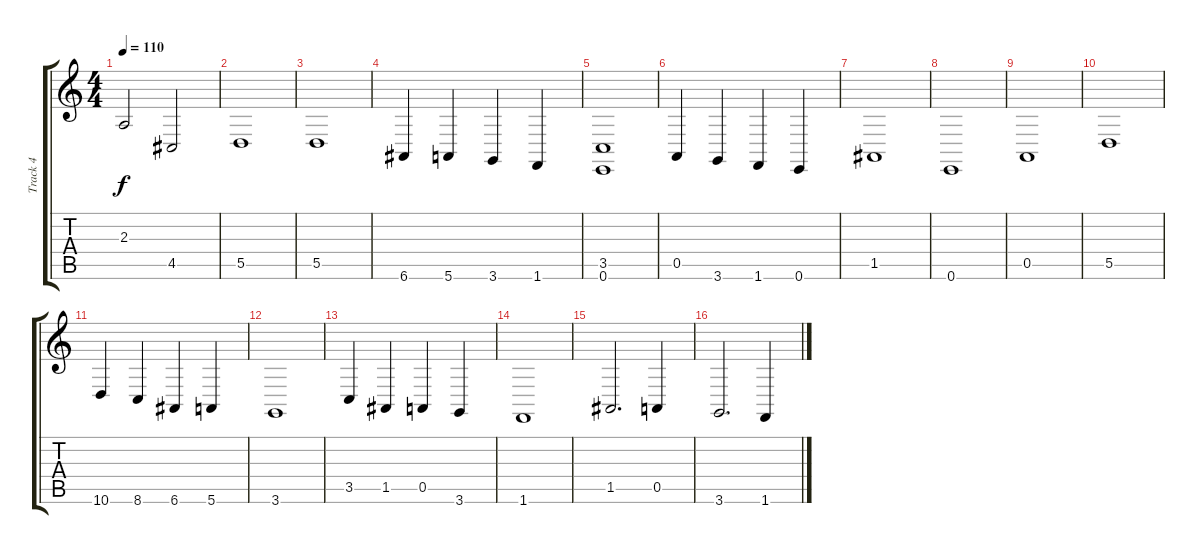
\track ("Track 4" "Track 4") {instrument viola}
\staff {score tabs}
\tuning (E4 B3 G3 D3 A2 E2) {hide}
\ts (4 4)
\tempo 110
\clef g2
\ks c
2.3.2{dy f} 4.5.2 |
5.5.1 |
5.5.1 |
6.6.4 5.6.4 3.6.4 1.6.4 |
(3.5 0.6).1 |
0.5.4 3.6.4 1.6.4 0.6.4 |
1.5.1 |
0.6.1 |
0.5.1 |
5.5.1 |
10.6.4 8.6.4 6.6.4 5.6.4 |
3.6.1 |
3.5.4 1.5.4 0.5.4 3.6.4 |
1.6.1 |
1.5.2{d} 0.5.4 |
3.6.2{d} 1.6.4
